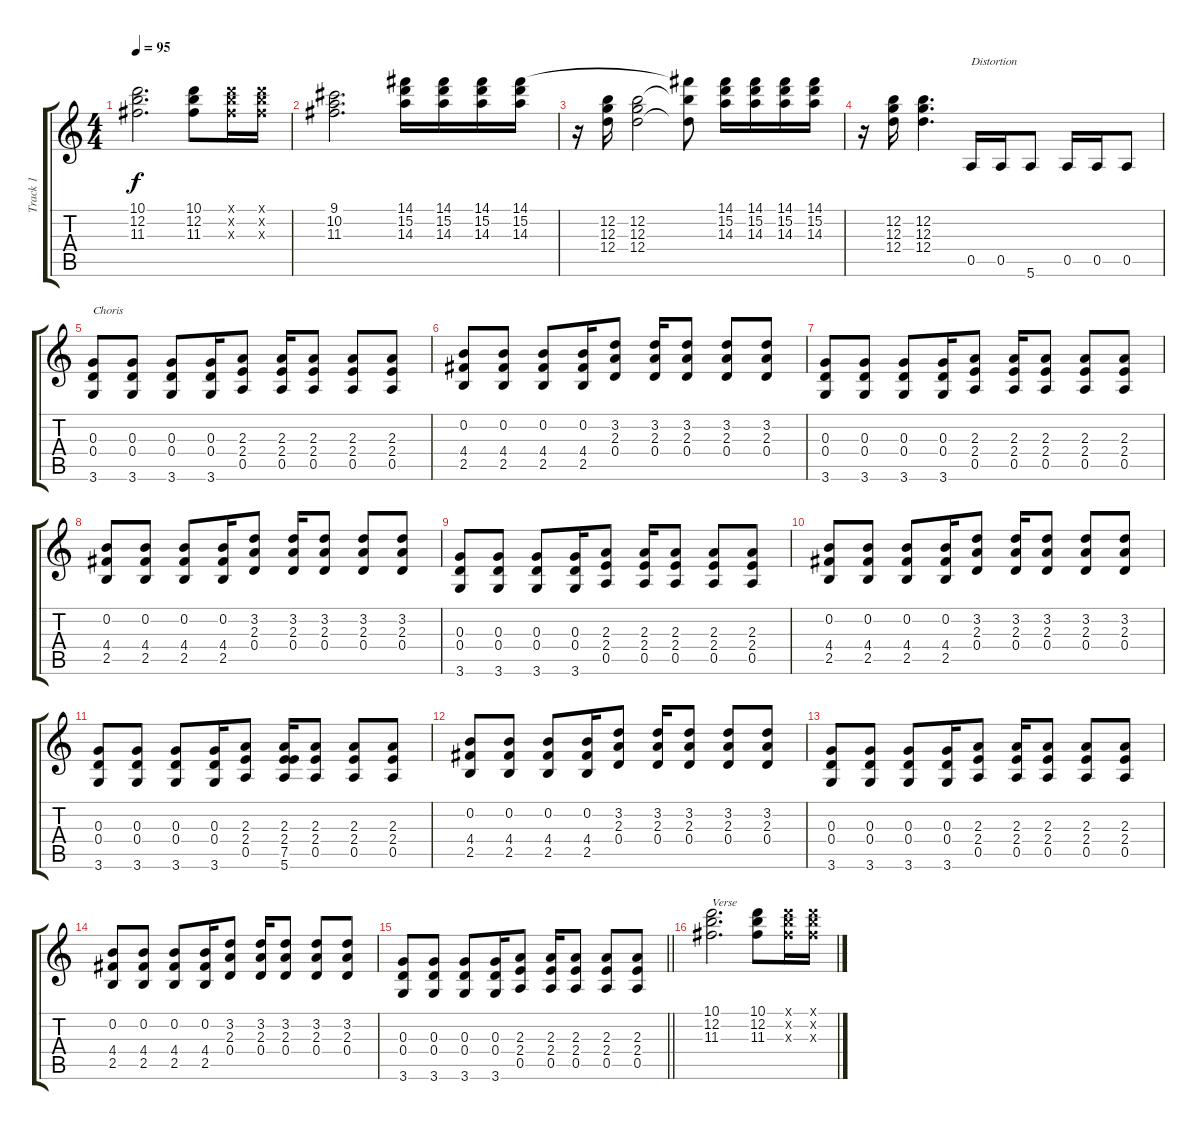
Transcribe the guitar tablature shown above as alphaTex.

\track ("Track 1" "Track 1") {instrument electricguitarclean}
\staff {score tabs}
\tuning (E4 B3 G3 D3 A2 E2) {hide}
\ts (4 4)
\tempo 95
\clef g2
\ks c
(10.1 12.2 11.3).2{d dy f} (10.1 12.2 11.3).8 (10.1{x} 12.2{x} 11.3{x}).16 (10.1{x} 12.2{x} 11.3{x}).16 |
(9.1 10.2 11.3).2{d} (14.1 15.2 14.3).16 (14.1 15.2 14.3).16 (14.1 15.2 14.3).16 (14.1 15.2 14.3).16 |
r.16 (12.2 12.3 12.4).16 (12.2 12.3 12.4).2 (14.1{t} 12.2{t} 12.4{t}).8 (14.1 15.2 14.3).16 (14.1 15.2 14.3).16 (14.1 15.2 14.3).16 (14.1 15.2 14.3).16 |
r.16 (12.2 12.3 12.4).16 (12.2 12.3 12.4).4{d} 0.5.16{txt "Distortion" instrument distortionguitar} 0.5.16 5.6.8 0.5.16 0.5.16 0.5.8 |
(0.3 0.4 3.6).8{txt "Choris"} (0.3 0.4 3.6).8 (0.3 0.4 3.6).8 (0.3 0.4 3.6).16 (2.3 2.4 0.5).8 (2.3 2.4 0.5).16 (2.3 2.4 0.5).8 (2.3 2.4 0.5).8 (2.3 2.4 0.5).8 |
(0.2 4.4 2.5).8 (0.2 4.4 2.5).8 (0.2 4.4 2.5).8 (0.2 4.4 2.5).16 (3.2 2.3 0.4).8 (3.2 2.3 0.4).16 (3.2 2.3 0.4).8 (3.2 2.3 0.4).8 (3.2 2.3 0.4).8 |
(0.3 0.4 3.6).8 (0.3 0.4 3.6).8 (0.3 0.4 3.6).8 (0.3 0.4 3.6).16 (2.3 2.4 0.5).8 (2.3 2.4 0.5).16 (2.3 2.4 0.5).8 (2.3 2.4 0.5).8 (2.3 2.4 0.5).8 |
(0.2 4.4 2.5).8 (0.2 4.4 2.5).8 (0.2 4.4 2.5).8 (0.2 4.4 2.5).16 (3.2 2.3 0.4).8 (3.2 2.3 0.4).16 (3.2 2.3 0.4).8 (3.2 2.3 0.4).8 (3.2 2.3 0.4).8 |
(0.3 0.4 3.6).8 (0.3 0.4 3.6).8 (0.3 0.4 3.6).8 (0.3 0.4 3.6).16 (2.3 2.4 0.5).8 (2.3 2.4 0.5).16 (2.3 2.4 0.5).8 (2.3 2.4 0.5).8 (2.3 2.4 0.5).8 |
(0.2 4.4 2.5).8 (0.2 4.4 2.5).8 (0.2 4.4 2.5).8 (0.2 4.4 2.5).16 (3.2 2.3 0.4).8 (3.2 2.3 0.4).16 (3.2 2.3 0.4).8 (3.2 2.3 0.4).8 (3.2 2.3 0.4).8 |
(0.3 0.4 3.6).8 (0.3 0.4 3.6).8 (0.3 0.4 3.6).8 (0.3 0.4 3.6).16 (2.3 2.4 0.5).8 (2.3 2.4 7.5 5.6).16 (2.3 2.4 0.5).8 (2.3 2.4 0.5).8 (2.3 2.4 0.5).8 |
(0.2 4.4 2.5).8 (0.2 4.4 2.5).8 (0.2 4.4 2.5).8 (0.2 4.4 2.5).16 (3.2 2.3 0.4).8 (3.2 2.3 0.4).16 (3.2 2.3 0.4).8 (3.2 2.3 0.4).8 (3.2 2.3 0.4).8 |
(0.3 0.4 3.6).8 (0.3 0.4 3.6).8 (0.3 0.4 3.6).8 (0.3 0.4 3.6).16 (2.3 2.4 0.5).8 (2.3 2.4 0.5).16 (2.3 2.4 0.5).8 (2.3 2.4 0.5).8 (2.3 2.4 0.5).8 |
(0.2 4.4 2.5).8 (0.2 4.4 2.5).8 (0.2 4.4 2.5).8 (0.2 4.4 2.5).16 (3.2 2.3 0.4).8 (3.2 2.3 0.4).16 (3.2 2.3 0.4).8 (3.2 2.3 0.4).8 (3.2 2.3 0.4).8 |
\barLineRight lightlight
(0.3 0.4 3.6).8 (0.3 0.4 3.6).8 (0.3 0.4 3.6).8 (0.3 0.4 3.6).16 (2.3 2.4 0.5).8 (2.3 2.4 0.5).16 (2.3 2.4 0.5).8 (2.3 2.4 0.5).8 (2.3 2.4 0.5).8 |
(10.1 12.2 11.3).2{d txt "Verse"} (10.1 12.2 11.3).8 (10.1{x} 12.2{x} 11.3{x}).16 (10.1{x} 12.2{x} 11.3{x}).16
